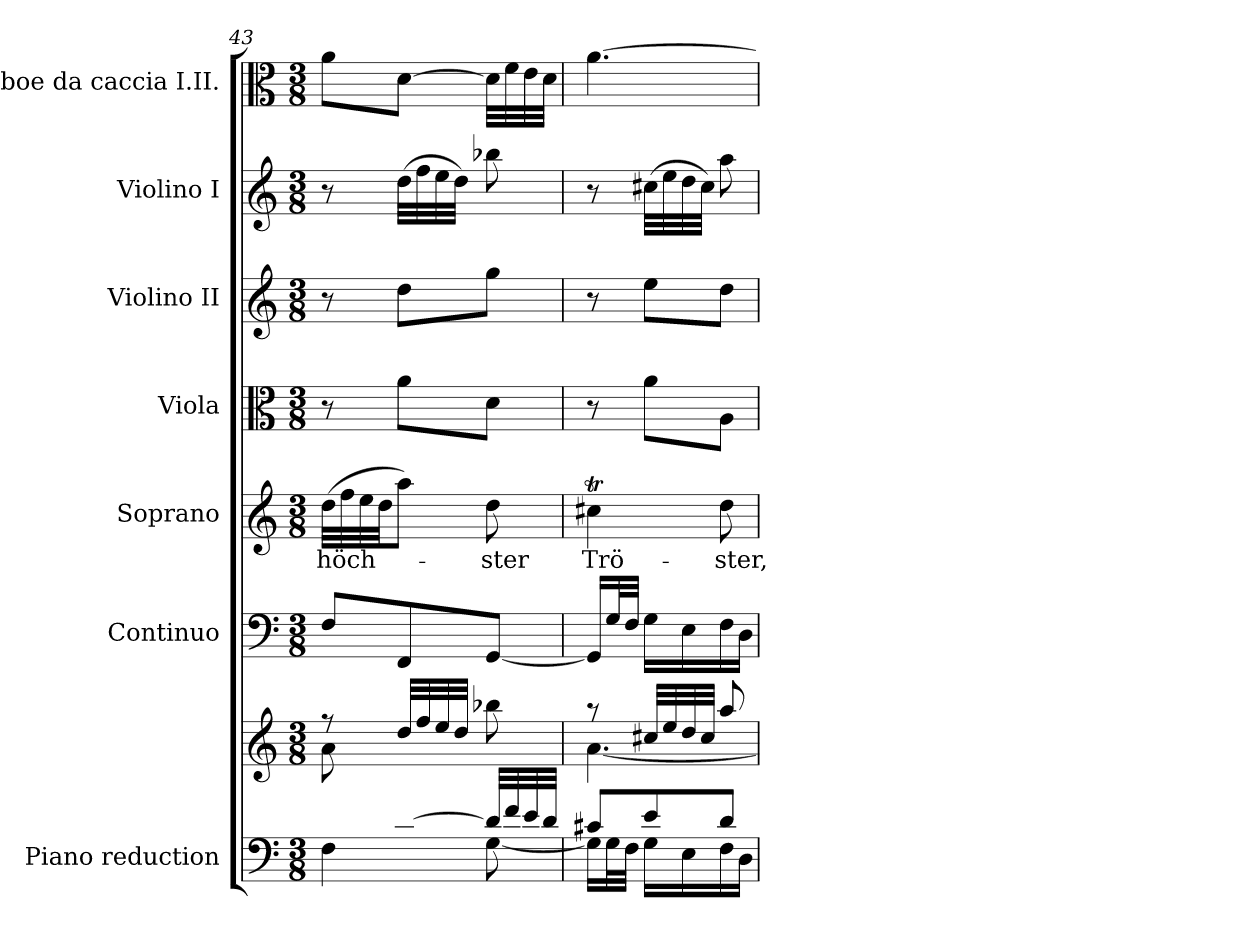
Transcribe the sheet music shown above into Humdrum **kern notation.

**kern	**kern	**kern	**kern	**text	**kern	**kern	**kern	**kern
*part7	*part7	*part6	*part5	*part5	*part4	*part3	*part2	*part1
*staff8	*staff7	*staff6	*staff5	*staff5	*staff4	*staff3	*staff2	*staff1
*I"Piano reduction	*	*I"Continuo	*I"Soprano	*	*I"Viola	*I"Violino II	*I"Violino I	*I"Oboe da caccia I.II.
*I'Pno	*	*	*	*	*I'Vla	*I'Vln	*I'Vln	*I'Ob
*clefF4	*clefG2	*clefF4	*clefG2	*	*clefC3	*clefG2	*clefG2	*clefC3
*k[]	*k[]	*k[]	*k[]	*	*k[]	*k[]	*k[]	*k[]
*M3/8	*M3/8	*M3/8	*M3/8	*	*M3/8	*M3/8	*M3/8	*M3/8
=43	=43	=43	=43	=43	=43	=43	=43	=43
*^	*^	*	*	*	*	*	*	*
!	!	!	!	!	!	!LO:LY:b	!	!	!	!
8ryy	4F\	8r	8a\L	8F/L	(32dd\LLL	höch-	8r	8r	8r	8a\L
.	.	.	.	.	32ff\	.	.	.	.	.
.	.	.	.	.	32ee\	.	.	.	.	.
.	.	.	.	.	32dd\JJ	.	.	.	.	.
[8d/J	.	32dd/LLL	4ryy	8FF/	8aa\J)	.	8a\L	8dd\L	(32dd\LLL	[8d\J
.	.	32ff/	.	.	.	.	.	.	32ff\	.
.	.	32ee/	.	.	.	.	.	.	32ee\	.
.	.	32dd/JJJ	.	.	.	.	.	.	32dd\JJJ)	.
!	!	!	!	!	!	!LO:LY:b	!	!	!	!
32d/LLL]	[8G\	8bb-X\	.	[8GG/J	8dd\	-ster	8d\J	8gg\J	8bb-X\	32d\LLL]
32f/	.	.	.	.	.	.	.	.	.	32f\
32e/	.	.	.	.	.	.	.	.	.	32e\
32d/JJJ	.	.	.	.	.	.	.	.	.	32d\JJJ
=44	=44	=44	=44	=44	=44	=44	=44	=44	=44	=44
!	!	!	!	!	!	!LO:LY:b	!	!	!	!
8c#X/L	16G\LL]	8r	[4.a\	16GG/LL]	4cc#Xt\	Trö-	8r	8r	8r	[4.a\
.	32G\L	.	.	32G/L	.	.	.	.	.	.
.	32F\JJJ	.	.	32F/JJJ	.	.	.	.	.	.
8e/	16G\LL	32cc#X/LLL	.	16G\LL	.	.	8a\L	8ee\L	(32cc#X\LLL	.
.	.	32ee/	.	.	.	.	.	.	32ee\	.
.	16E\	32dd/	.	16E\	.	.	.	.	32dd\	.
.	.	32cc#/JJJ	.	.	.	.	.	.	32cc#\JJJ)	.
!	!	!	!	!	!	!LO:LY:b	!	!	!	!
8d/J	16F\	8aa/	.	16F\	8dd\	-ster,	8A\J	8dd\J	8aa\	.
.	16D\JJ	.	.	16D\JJ	.	.	.	.	.	.
*v	*v	*	*	*	*	*	*	*	*	*
*	*v	*v	*	*	*	*	*	*	*
=	=	=	=	=	=	=	=	=
*-	*-	*-	*-	*-	*-	*-	*-	*-
